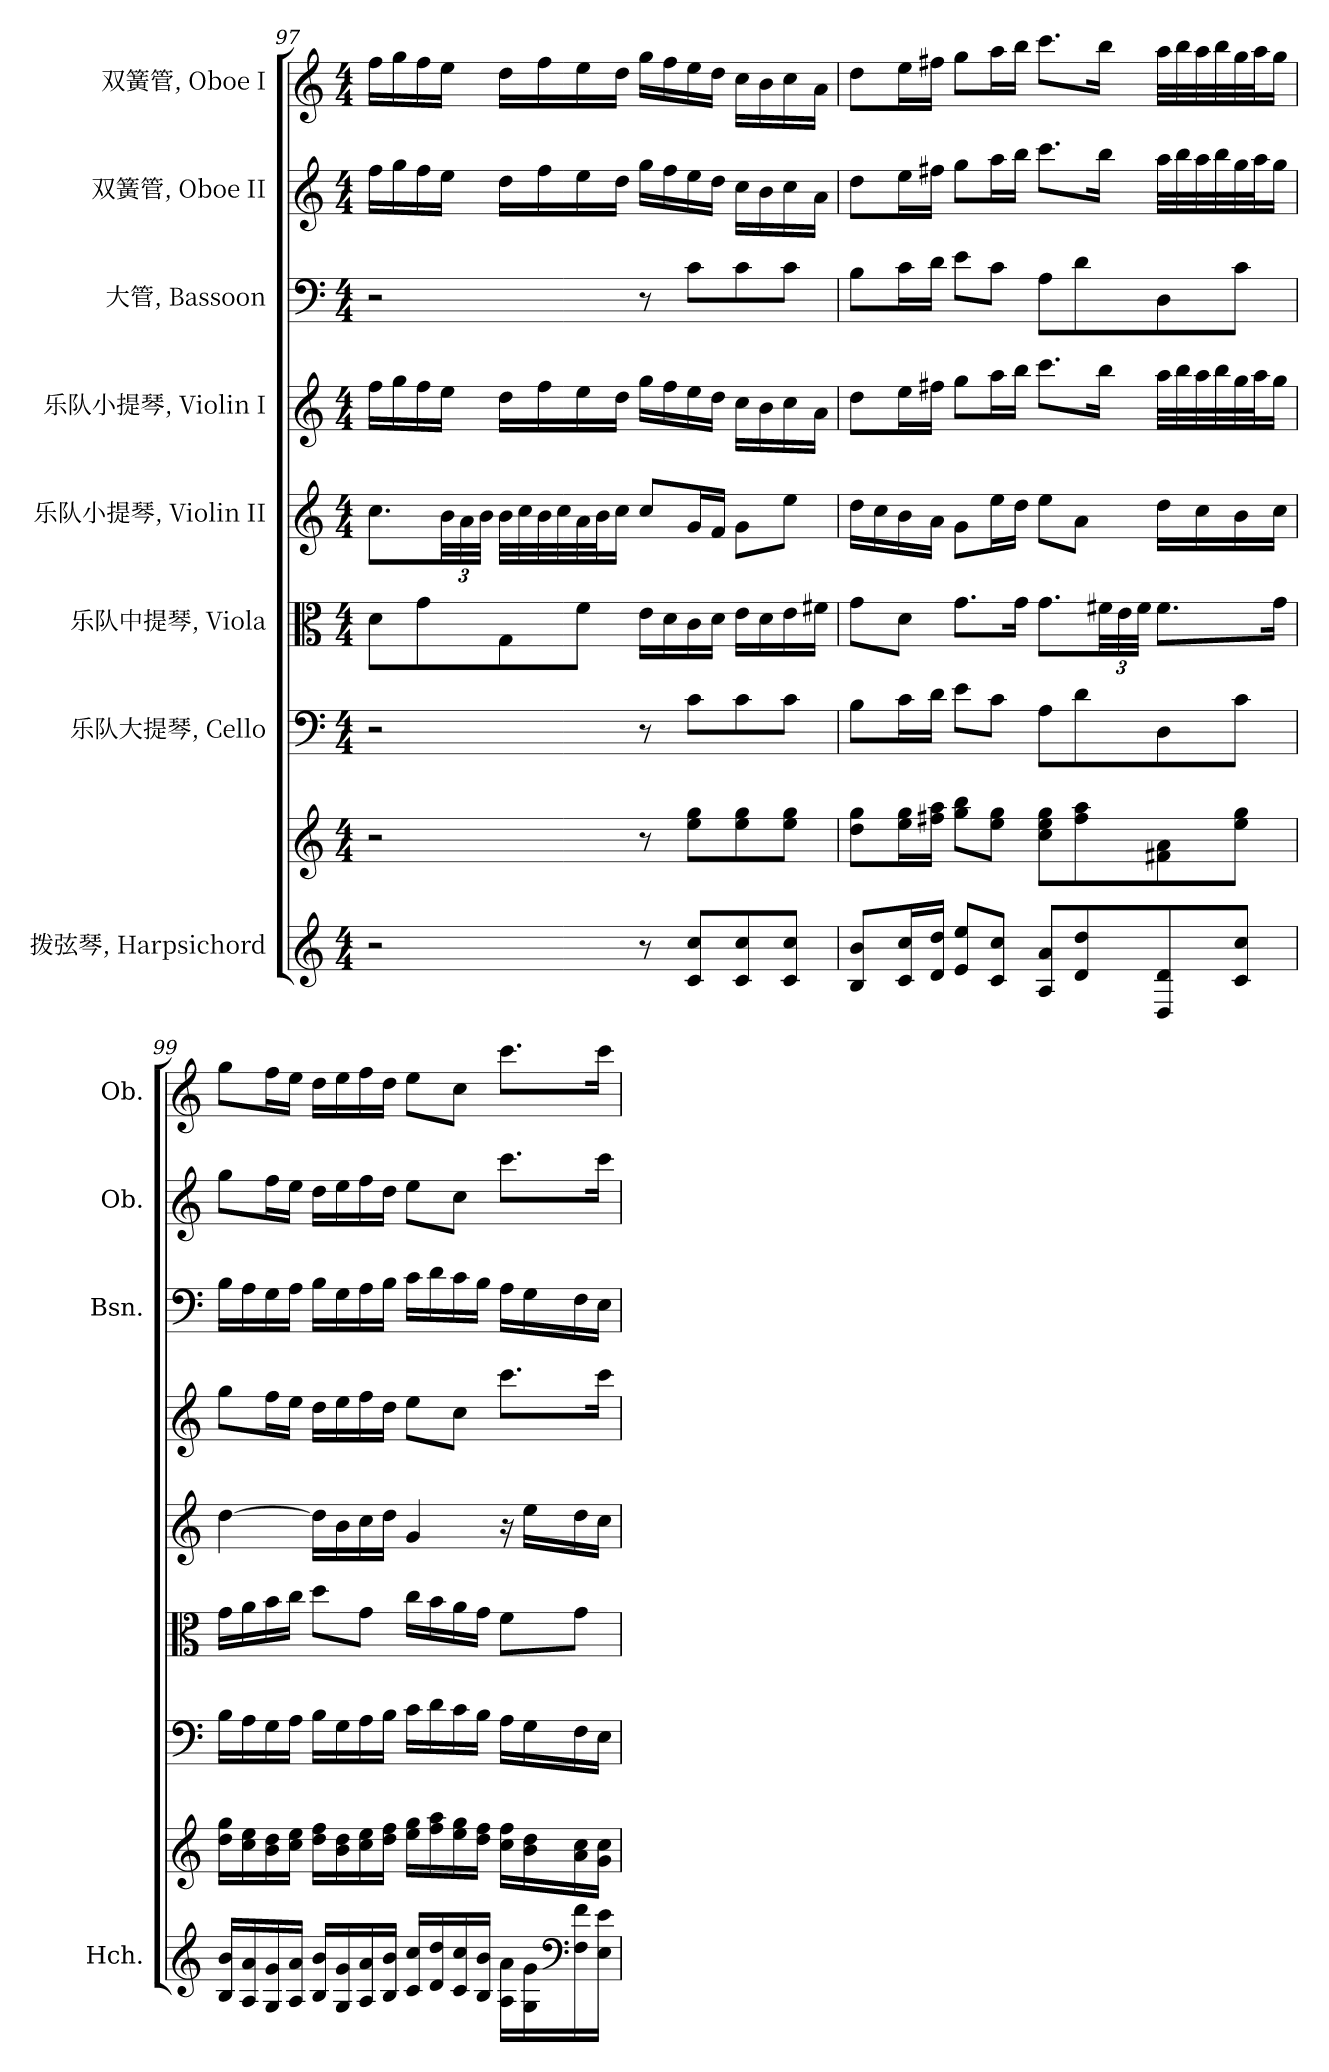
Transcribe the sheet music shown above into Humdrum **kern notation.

**kern	**kern	**kern	**kern	**kern	**kern	**kern	**kern	**kern
*part8	*part8	*part7	*part6	*part5	*part4	*part3	*part2	*part1
*staff9	*staff8	*staff7	*staff6	*staff5	*staff4	*staff3	*staff2	*staff1
*I"拨弦琴, Harpsichord	*	*I"乐队大提琴, Cello	*I"乐队中提琴, Viola	*I"乐队小提琴, Violin II	*I"乐队小提琴, Violin I	*I"大管, Bassoon	*I"双簧管, Oboe II	*I"双簧管, Oboe I
*I'Hch.	*	*	*	*	*	*I'Bsn.	*I'Ob.	*I'Ob.
*clefG2	*clefG2	*clefF4	*clefC3	*clefG2	*clefG2	*clefF4	*clefG2	*clefG2
*k[]	*k[]	*k[]	*k[]	*k[]	*k[]	*k[]	*k[]	*k[]
*M4/4	*M4/4	*M4/4	*M4/4	*M4/4	*M4/4	*M4/4	*M4/4	*M4/4
=97	=97	=97	=97	=97	=97	=97	=97	=97
2r	2r	2r	8d\L	8.cc\L	16ff\LL	2r	16ff\LL	16ff\LL
.	.	.	.	.	16gg\	.	16gg\	16gg\
.	.	.	8g\	.	16ff\	.	16ff\	16ff\
*	*	*	*	*Xbrackettup	*	*	*	*
.	.	.	.	48b\LL	16ee\JJ	.	16ee\JJ	16ee\JJ
.	.	.	.	48a\	.	.	.	.
.	.	.	.	48b\JJJ	.	.	.	.
.	.	.	8G\	32b\LLL	16dd\LL	.	16dd\LL	16dd\LL
.	.	.	.	32cc\	.	.	.	.
.	.	.	.	32b\	16ff\	.	16ff\	16ff\
.	.	.	.	32cc\	.	.	.	.
.	.	.	8f\J	32a\	16ee\	.	16ee\	16ee\
.	.	.	.	32b\J	.	.	.	.
.	.	.	.	16cc\JJ	16dd\JJ	.	16dd\JJ	16dd\JJ
8r	8r	8r	16e\LL	8cc/L	16gg\LL	8r	16gg\LL	16gg\LL
.	.	.	16d\	.	16ff\	.	16ff\	16ff\
8c/ 8cc/L	8ee\ 8gg\L	8c\L	16c\	16g/L	16ee\	8c\L	16ee\	16ee\
.	.	.	16d\JJ	16f/JJ	16dd\JJ	.	16dd\JJ	16dd\JJ
8c/ 8cc/	8ee\ 8gg\	8c\	16e\LL	8g\L	16cc\LL	8c\	16cc\LL	16cc\LL
.	.	.	16d\	.	16b\	.	16b\	16b\
8c/ 8cc/J	8ee\ 8gg\J	8c\J	16e\	8ee\J	16cc\	8c\J	16cc\	16cc\
.	.	.	16f#X\JJ	.	16a\JJ	.	16a\JJ	16a\JJ
!!LO:PB:g=z
=98	=98	=98	=98	=98	=98	=98	=98	=98
8B/ 8b/L	8dd\ 8gg\L	8B\L	8g\L	16dd\LL	8dd\L	8B\L	8dd\L	8dd\L
.	.	.	.	16cc\	.	.	.	.
16c/ 16cc/L	16ee\ 16gg\L	16c\L	8d\J	16b\	16ee\L	16c\L	16ee\L	16ee\L
16d/ 16dd/JJ	16ff#X\ 16aa\JJ	16d\JJ	.	16a\JJ	16ff#X\JJ	16d\JJ	16ff#X\JJ	16ff#X\JJ
8e/ 8ee/L	8gg\ 8bb\L	8e\L	8.g\L	8g\L	8gg\L	8e\L	8gg\L	8gg\L
8c/ 8cc/J	8ee\ 8gg\J	8c\J	.	16ee\L	16aa\L	8c\J	16aa\L	16aa\L
.	.	.	16g\Jk	16dd\JJ	16bb\JJ	.	16bb\JJ	16bb\JJ
8A/ 8a/L	8cc\ 8ee\ 8gg\L	8A\L	8.g\L	8ee\L	8.ccc\L	8A\L	8.ccc\L	8.ccc\L
8d/ 8dd/	8ff#\ 8aa\	8d\	.	8a\J	.	8d\	.	.
*	*	*	*Xbrackettup	*	*	*	*	*
.	.	.	48f#X\LL	.	16bb\Jk	.	16bb\Jk	16bb\Jk
.	.	.	48e\	.	.	.	.	.
.	.	.	48f#\JJJ	.	.	.	.	.
8D/ 8d/	8f#X\ 8a\	8D\	8.f#\L	16dd\LL	32aa\LLL	8D\	32aa\LLL	32aa\LLL
.	.	.	.	.	32bb\	.	32bb\	32bb\
.	.	.	.	16cc\	32aa\	.	32aa\	32aa\
.	.	.	.	.	32bb\	.	32bb\	32bb\
8c/ 8cc/J	8ee\ 8gg\J	8c\J	.	16b\	32gg\	8c\J	32gg\	32gg\
.	.	.	.	.	32aa\J	.	32aa\J	32aa\J
.	.	.	16g\Jk	16cc\JJ	16gg\JJ	.	16gg\JJ	16gg\JJ
!!LO:PB:g=z
=99	=99	=99	=99	=99	=99	=99	=99	=99
16B/ 16b/LL	16dd\ 16gg\LL	16B\LL	16g\LL	[4dd\	8gg\L	16B\LL	8gg\L	8gg\L
16A/ 16a/	16cc\ 16ee\	16A\	16a\	.	.	16A\	.	.
16G/ 16g/	16b\ 16dd\	16G\	16b\	.	16ff\L	16G\	16ff\L	16ff\L
16A/ 16a/JJ	16cc\ 16ee\JJ	16A\JJ	16cc\JJ	.	16ee\JJ	16A\JJ	16ee\JJ	16ee\JJ
16B/ 16b/LL	16dd\ 16ff\LL	16B\LL	8dd\L	16dd\LL]	16dd\LL	16B\LL	16dd\LL	16dd\LL
16G/ 16g/	16b\ 16dd\	16G\	.	16b\	16ee\	16G\	16ee\	16ee\
16A/ 16a/	16cc\ 16ee\	16A\	8g\J	16cc\	16ff\	16A\	16ff\	16ff\
16B/ 16b/JJ	16dd\ 16ff\JJ	16B\JJ	.	16dd\JJ	16dd\JJ	16B\JJ	16dd\JJ	16dd\JJ
16c/ 16cc/LL	16ee\ 16gg\LL	16c\LL	16cc\LL	4g/	8ee\L	16c\LL	8ee\L	8ee\L
16d/ 16dd/	16ff\ 16aa\	16d\	16b\	.	.	16d\	.	.
16c/ 16cc/	16ee\ 16gg\	16c\	16a\	.	8cc\J	16c\	8cc\J	8cc\J
16B/ 16b/JJ	16dd\ 16ff\JJ	16B\JJ	16g\JJ	.	.	16B\JJ	.	.
16A\ 16a\LL	16cc\ 16ff\LL	16A\LL	8f\L	16r	8.ccc\L	16A\LL	8.ccc\L	8.ccc\L
16G\ 16g\	16b\ 16dd\	16G\	.	16ee\LL	.	16G\	.	.
*clefF4	*	*	*	*	*	*	*	*
16F\ 16f\	16a\ 16cc\	16F\	8g\J	16dd\	.	16F\	.	.
16E\ 16e\JJ	16g\ 16cc\JJ	16E\JJ	.	16cc\JJ	16ccc\Jk	16E\JJ	16ccc\Jk	16ccc\Jk
=	=	=	=	=	=	=	=	=
*-	*-	*-	*-	*-	*-	*-	*-	*-
